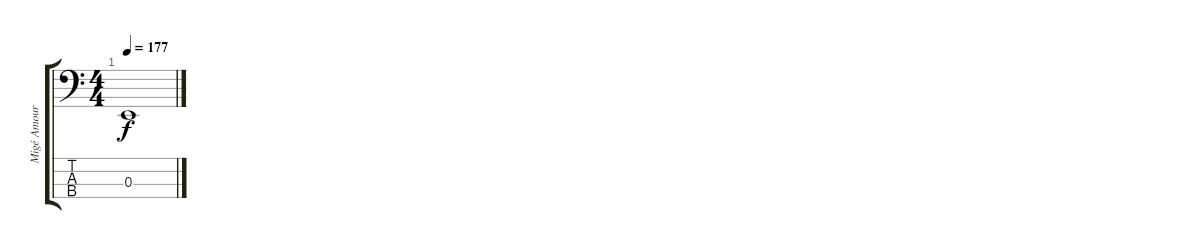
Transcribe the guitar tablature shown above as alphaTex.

\track ("Migé Amour (Bass)" "Migé Amour") {instrument electricbassfinger}
\staff {score tabs}
\tuning (D2 A1 E1 B0) {hide}
\ts (4 4)
\tempo 177
\clef f4
\ks c
0.3{t}.1{dy f}
